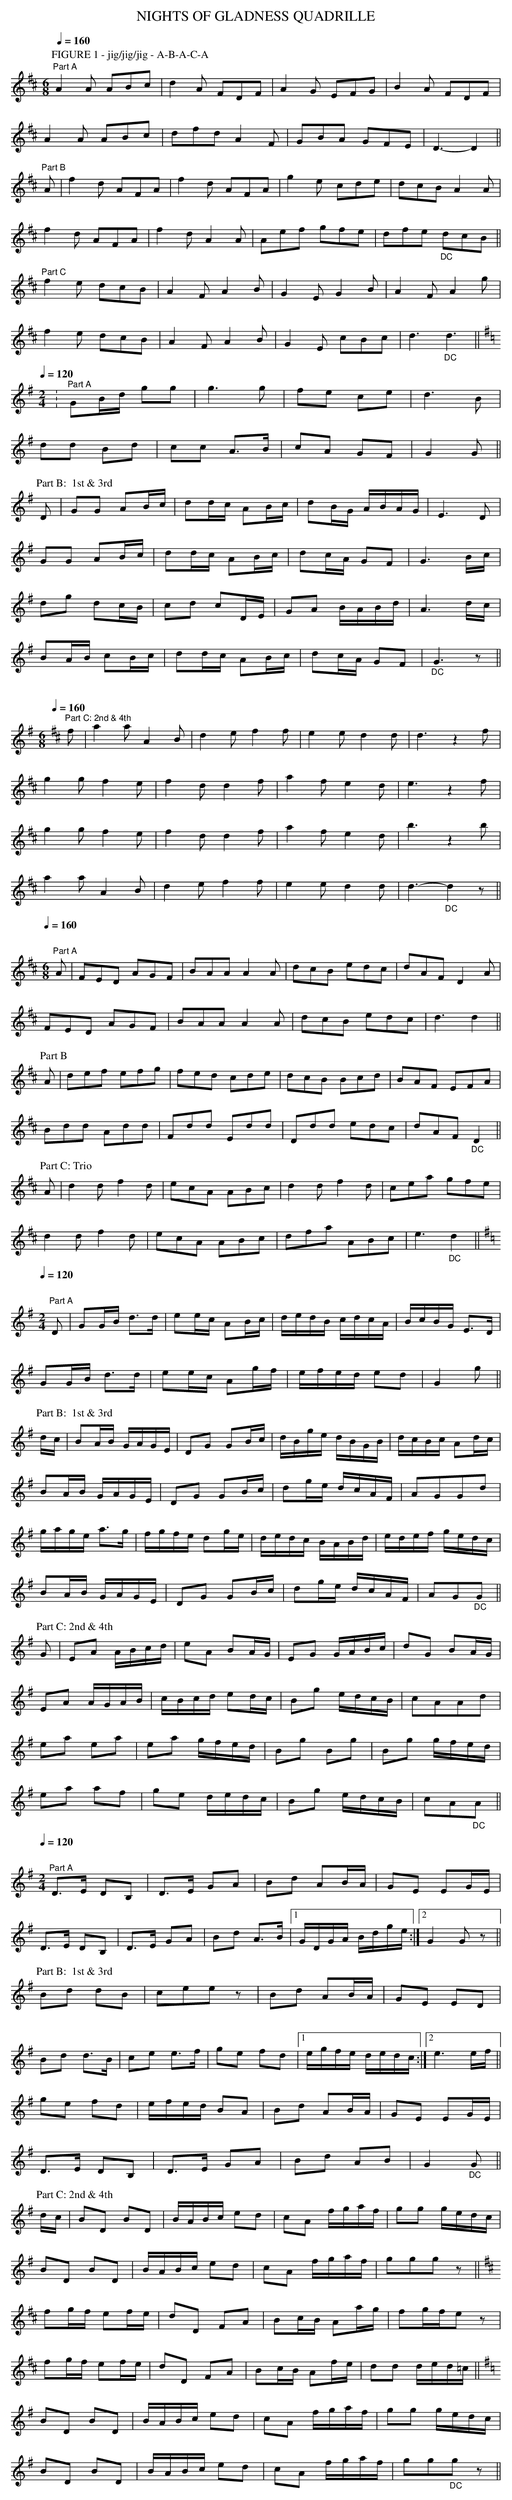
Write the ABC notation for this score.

X:1
T:NIGHTS OF GLADNESS QUADRILLE
Q:1/4=160
L:1/8
M:6/8
K:D
P:FIGURE 1 - jig/jig/jig - A-B-A-C-A
"^Part A"A2A ABc|d2A FDF|A2G EFG|B2A FDF|
A2A ABc|dfd A2F|GBA GFE|D3-D2||
"^Part B"A|f2d AFA|f2d AFA|g2e cde|dcB A2A|
f2d AFA|f2d A2A|Aef gfe|dfe "_DC"dcB||
"^Part C"f2e dcB|A2F A2B|G2E G2B|A2F A2g|
f2e dcB|A2F A2B|G2E cBc|d3 "_DC"d3||
Q:1/4=120
M:2/4
K:G
:"^Part A"GB/d/ gg|g3g|fe ce|d3B|
dd Bd|cc A>B|cA GF|G2G||
P:Part B:  1st & 3rd
D|GG AB/c/|dd/c/ AB/c/|\
dB/G/ A/B/A/G/|E3D|
GG AB/c/|dd/c/ AB/c/|dc/A/ GF|G3 B/c/|
dg dc/B/|cd cD/E/|GA B/A/B/d/|A3 d/c/|
BA/B/ cB/c/|dd/c/ AB/c/|dc/A/ GF|"_DC"G3 z||
M:6/8
Q:1/4=160
K:D
"^Part C: 2nd & 4th"f|a2a A2B|d2e f2f|e2e d2d|d3z2f|
g2g f2e|f2d d2f|a2f e2d|e3z2f|
g2g f2e|f2d d2f|a2f e2d|b3z2b|
a2a A2B|d2e f2f|e2e d2d|d3-"_DC"d2z||
Q:1/4=160
L:1/8
M:6/8
K:D
P:
"^Part A"A|FED AGF|BAA A2A|dcB edc|dAF D2A|
FED AGF|BAA A2A|dcB edc|d3 d2||
P:Part B
A|def efg|fed cde|dcB Bcd|BAF EFA|
Bdd Add|Fdd Edd|Ddd edc|dAF "_DC"D2||
P:Part C: Trio
A|d2d f2d|ecA ABc|d2d f2d|cea gfe|
d2d f2d|ecA ABc|dfa ABc|e3 "_DC"d2||
Q:1/4=120
L:1/16
M:2/4
K:G
P:
"^Part A"D2|G2GB d3d|e2ec A2Bc|dedB cdcA|BcBG E3D|
G2GB d3d|e2ec A2gf|efed e2d2|G4g2||
P:Part B:  1st & 3rd
dc|B2AB GAGE|D2G2 G2Bc|dBge dBGB|\
dcBc A2dc|
B2AB GAGE|D2G2 G2Bc|d2ge dcAF|A2G2G2d2|
gage a3g|fgfe d2ge|dedc BABd|edef gedc|
B2AB GAGE|D2G2 G2Bc|d2ge dcAF|A2G2"_DC"G2||
P:Part C: 2nd & 4th
G2|E2A2 ABcd|e2A2 B2AG|E2G2 GABc|d2G2 B2AG|
E2A2 AGAB|cBcd e2dc|B2g2 edcB|c2A2A2d2|
e2a2 e2a2|e2a2 gfed|B2g2 B2g2|B2g2 gfed|
e2a2 a2f2|g2e2 dedc|B2g2 edcB|c2A2"_DC"A2||
Q:1/4=120
L:1/8
M:2/4
K:G
P:
"^Part A "D>E DB,|D>E GA|Bd AB/A/|GE EG/E/|
D>E DB,|D>E GA|Bd A>B|1 G/D/G/A/ B/d/g/e/:|\
[2 G2Gz||
P:Part B:  1st & 3rd
Bd dB|ceez|Bd AB/A/|GE ED|
Bd d>B|ce e>f|ge fd|1 e/g/f/e/ d/e/d/c/:|2 e3 e/f/||
ge fd|e/f/e/d/ BA|Bd AB/A/|GE EG/E/|
D>E DB,|D>E GA|Bd AB|G2"_DC"G||
P:Part C: 2nd & 4th
d/c/|BD BD|B/A/B/c/ ed|cA f/g/a/f/|\
gg g/e/d/c/|
BD BD|B/A/B/c/ ed|cA f/g/a/f/|gggz||
K:D
fg/f/ ef/e/|dD FA|Bc/B/ Aa/g/|fg/f/ez|
fg/f/ ef/e/|dD FA|Bc/B/ Af/e/|dd d/e/d/=c/||
K:G
BD BD|B/A/B/c/ ed|cA f/g/a/f/|gg g/e/d/c/|
BD BD|B/A/B/c/ ed|cA f/g/a/f/|gg"_DC"gz||
